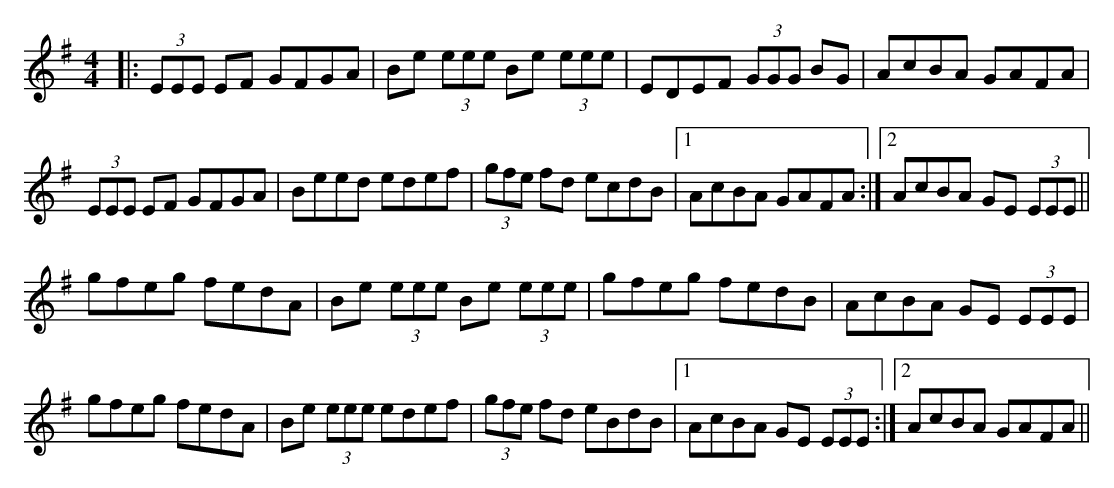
X:1
M:4/4
K:Emin
|:(3EEE EF GFGA|Be (3eee Be (3eee|EDEF (3GGG BG|AcBA GAFA|
(3EEE EF GFGA|Beed edef|(3gfe fd ecdB|1 AcBA GAFA:|2 AcBA GE (3EEE||
gfeg fedA|Be (3eee Be (3eee|gfeg fedB|AcBA GE (3EEE|
gfeg fedA|Be (3eee edef|(3gfe fd eBdB|1 AcBA GE (3EEE:|2 AcBA GAFA||
